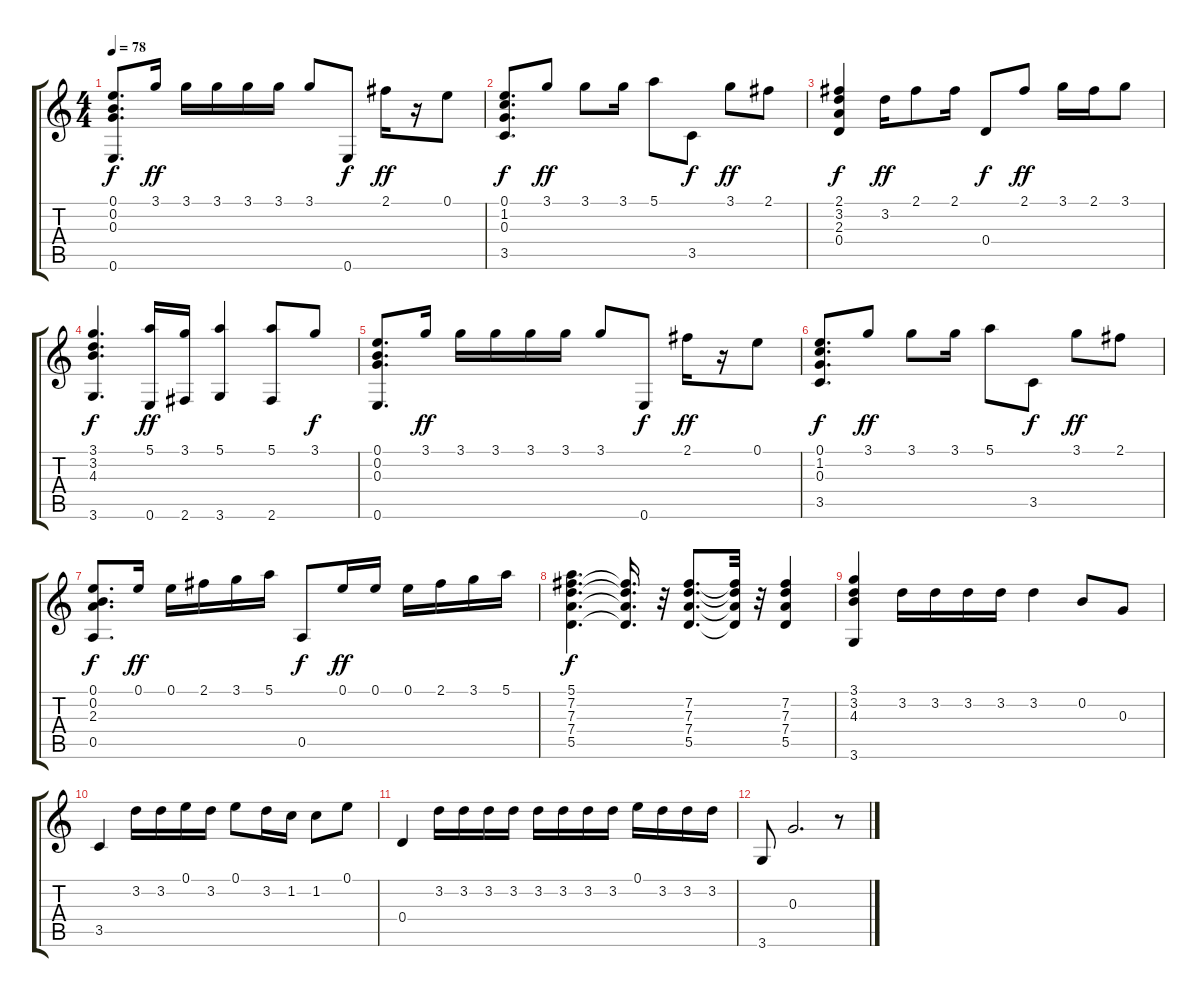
\track "" {instrument electricguitarjazz}
\staff {score tabs}
\tuning (E4 B3 G3 D3 A2 E2) {hide}
\ts (4 4)
\tempo 78
\clef g2
\ks c
(0.1 0.2 0.3 0.6).8{d dy f} 3.1.16{dy ff} 3.1.16 3.1.16 3.1.16 3.1.16 3.1.8 0.6.8{dy f} 2.1.16{dy ff} r.16 0.1.8 |
(0.1 1.2 0.3 3.5).8{d dy f} 3.1.8{dy ff} 3.1.8 3.1.16 5.1.8 3.5.8{dy f} 3.1.8{dy ff} 2.1.8 |
(2.1 3.2 2.3 0.4).4{dy f} 3.2.16{dy ff} 2.1.8 2.1.16 0.4.8{dy f} 2.1.8{dy ff} 3.1.16 2.1.16 3.1.8 |
(3.1 3.2 4.3 3.6).4{d dy f} (5.1 0.6).16{dy ff} (3.1 2.6).16 (5.1 3.6).4 (5.1 2.6).8 3.1.8{dy f} |
(0.1 0.2 0.3 0.6).8{d} 3.1.16{dy ff} 3.1.16 3.1.16 3.1.16 3.1.16 3.1.8 0.6.8{dy f} 2.1.16{dy ff} r.16 0.1.8 |
(0.1 1.2 0.3 3.5).8{d dy f} 3.1.8{dy ff} 3.1.8 3.1.16 5.1.8 3.5.8{dy f} 3.1.8{dy ff} 2.1.8 |
(0.1 0.2 2.3 0.5).8{d dy f} 0.1.16{dy ff} 0.1.16 2.1.16 3.1.16 5.1.16 0.5.8{dy f} 0.1.16{dy ff} 0.1.16 0.1.16 2.1.16 3.1.16 5.1.16 |
(5.1 7.2 7.3 7.4 5.5).4{d dy f} (7.2{t} 7.3{t} 7.4{t} 5.5{t}).16{d} r.32 (7.2 7.3 7.4 5.5).8{d} (7.2{t} 7.3{t} 7.4{t} 5.5{t}).32 r.32 (7.2 7.3 7.4 5.5).4 |
(3.1 3.2 4.3 3.6).4 3.2.16 3.2.16 3.2.16 3.2.16 3.2.4 0.2.8 0.3.8 |
3.5.4 3.2.16 3.2.16 0.1.16 3.2.16 0.1.8 3.2.16 1.2.16 1.2.8 0.1.8 |
0.4.4 3.2.16 3.2.16 3.2.16 3.2.16 3.2.16 3.2.16 3.2.16 3.2.16 0.1.16 3.2.16 3.2.16 3.2.16 |
3.6.8 0.3.2{d} r.8
